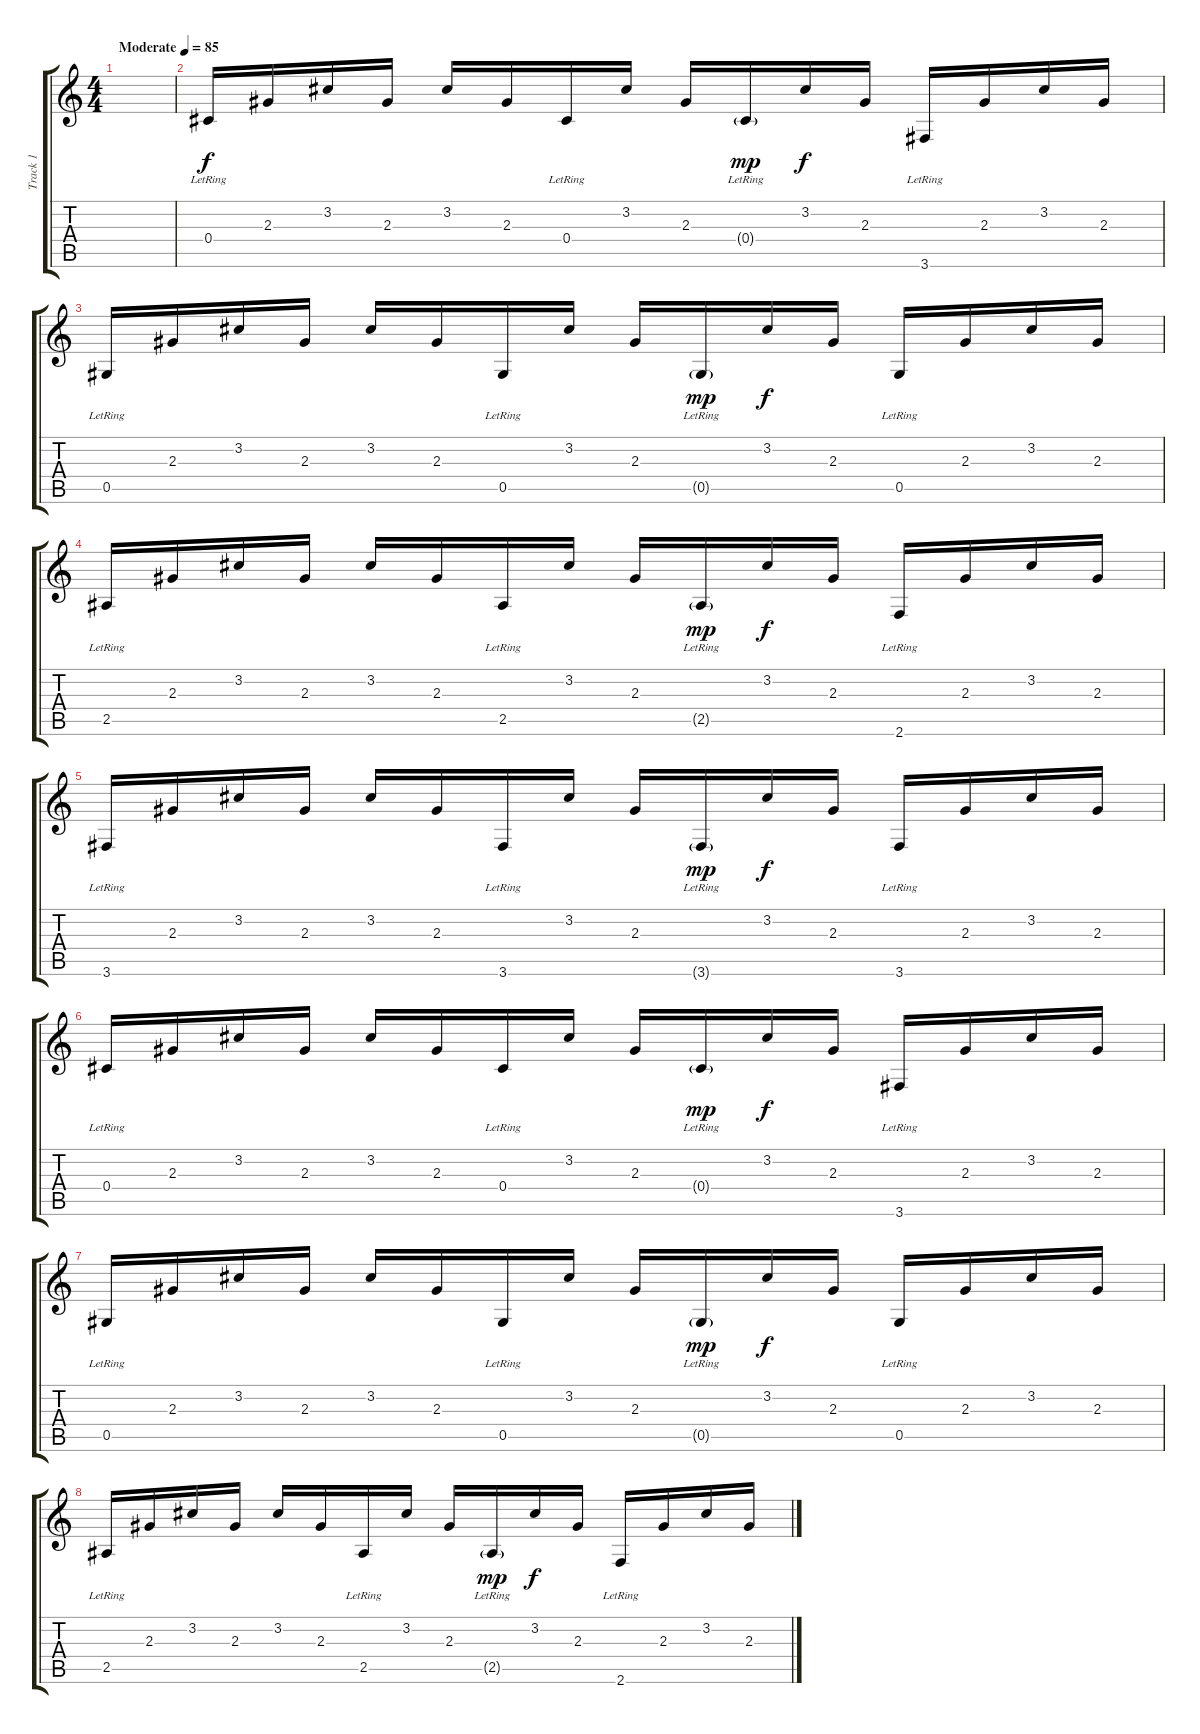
\track ("Track 1" "Track 1") {instrument acousticguitarsteel}
\staff {score tabs}
\tuning (Eb4 Bb3 Gb3 Db3 Ab2 Eb2) {hide}
\ts (4 4)
\tempo (85 "Moderate")
\clef g2
\ks c
|
0.4{lr}.16 2.3.16 3.2.16 2.3.16 3.2.16 2.3.16 0.4{lr}.16 3.2.16 2.3.16 0.4{g lr}.16{dy mp} 3.2.16{dy f} 2.3.16 3.6{lr}.16 2.3.16 3.2.16 2.3.16 |
0.5{lr}.16 2.3.16 3.2.16 2.3.16 3.2.16 2.3.16 0.5{lr}.16 3.2.16 2.3.16 0.5{g lr}.16{dy mp} 3.2.16{dy f} 2.3.16 0.5{lr}.16 2.3.16 3.2.16 2.3.16 |
2.5{lr}.16 2.3.16 3.2.16 2.3.16 3.2.16 2.3.16 2.5{lr}.16 3.2.16 2.3.16 2.5{g lr}.16{dy mp} 3.2.16{dy f} 2.3.16 2.6{lr}.16 2.3.16 3.2.16 2.3.16 |
3.6{lr}.16 2.3.16 3.2.16 2.3.16 3.2.16 2.3.16 3.6{lr}.16 3.2.16 2.3.16 3.6{g lr}.16{dy mp} 3.2.16{dy f} 2.3.16 3.6{lr}.16 2.3.16 3.2.16 2.3.16 |
0.4{lr}.16 2.3.16 3.2.16 2.3.16 3.2.16 2.3.16 0.4{lr}.16 3.2.16 2.3.16 0.4{g lr}.16{dy mp} 3.2.16{dy f} 2.3.16 3.6{lr}.16 2.3.16 3.2.16 2.3.16 |
0.5{lr}.16 2.3.16 3.2.16 2.3.16 3.2.16 2.3.16 0.5{lr}.16 3.2.16 2.3.16 0.5{g lr}.16{dy mp} 3.2.16{dy f} 2.3.16 0.5{lr}.16 2.3.16 3.2.16 2.3.16 |
2.5{lr}.16 2.3.16 3.2.16 2.3.16 3.2.16 2.3.16 2.5{lr}.16 3.2.16 2.3.16 2.5{g lr}.16{dy mp} 3.2.16{dy f} 2.3.16 2.6{lr}.16 2.3.16 3.2.16 2.3.16
